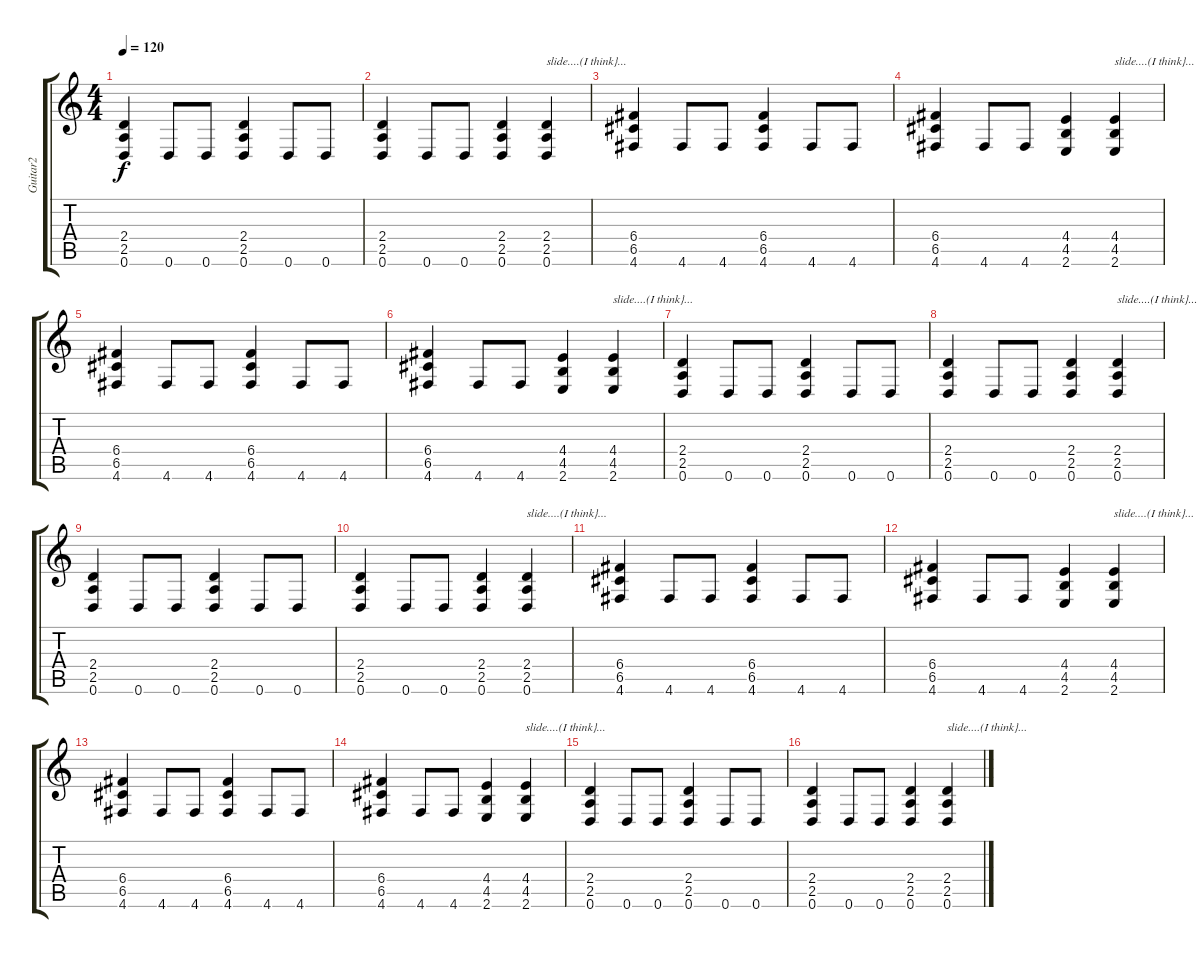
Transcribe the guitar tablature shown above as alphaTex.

\track ("Guitar2" "Guitar2") {instrument distortionguitar}
\staff {score tabs}
\tuning (D4 A3 F3 C3 G2 D2) {hide}
\ts (4 4)
\tempo 120
\clef g2
\ks c
(2.4 2.5 0.6).4{dy f} 0.6.8 0.6.8 (2.4 2.5 0.6).4 0.6.8 0.6.8 |
(2.4 2.5 0.6).4 0.6.8 0.6.8 (2.4 2.5 0.6).4 (2.4 2.5 0.6).4{txt "slide....(I think}..."} |
(6.4 6.5 4.6).4 4.6.8 4.6.8 (6.4 6.5 4.6).4 4.6.8 4.6.8 |
(6.4 6.5 4.6).4 4.6.8 4.6.8 (4.4 4.5 2.6).4 (4.4 4.5 2.6).4{txt "slide....(I think}..."} |
(6.4 6.5 4.6).4 4.6.8 4.6.8 (6.4 6.5 4.6).4 4.6.8 4.6.8 |
(6.4 6.5 4.6).4 4.6.8 4.6.8 (4.4 4.5 2.6).4 (4.4 4.5 2.6).4{txt "slide....(I think}..."} |
(2.4 2.5 0.6).4 0.6.8 0.6.8 (2.4 2.5 0.6).4 0.6.8 0.6.8 |
(2.4 2.5 0.6).4 0.6.8 0.6.8 (2.4 2.5 0.6).4 (2.4 2.5 0.6).4{txt "slide....(I think}..."} |
(2.4 2.5 0.6).4 0.6.8 0.6.8 (2.4 2.5 0.6).4 0.6.8 0.6.8 |
(2.4 2.5 0.6).4 0.6.8 0.6.8 (2.4 2.5 0.6).4 (2.4 2.5 0.6).4{txt "slide....(I think}..."} |
(6.4 6.5 4.6).4 4.6.8 4.6.8 (6.4 6.5 4.6).4 4.6.8 4.6.8 |
(6.4 6.5 4.6).4 4.6.8 4.6.8 (4.4 4.5 2.6).4 (4.4 4.5 2.6).4{txt "slide....(I think}..."} |
(6.4 6.5 4.6).4 4.6.8 4.6.8 (6.4 6.5 4.6).4 4.6.8 4.6.8 |
(6.4 6.5 4.6).4 4.6.8 4.6.8 (4.4 4.5 2.6).4 (4.4 4.5 2.6).4{txt "slide....(I think}..."} |
(2.4 2.5 0.6).4 0.6.8 0.6.8 (2.4 2.5 0.6).4 0.6.8 0.6.8 |
(2.4 2.5 0.6).4 0.6.8 0.6.8 (2.4 2.5 0.6).4 (2.4 2.5 0.6).4{txt "slide....(I think}..."}
